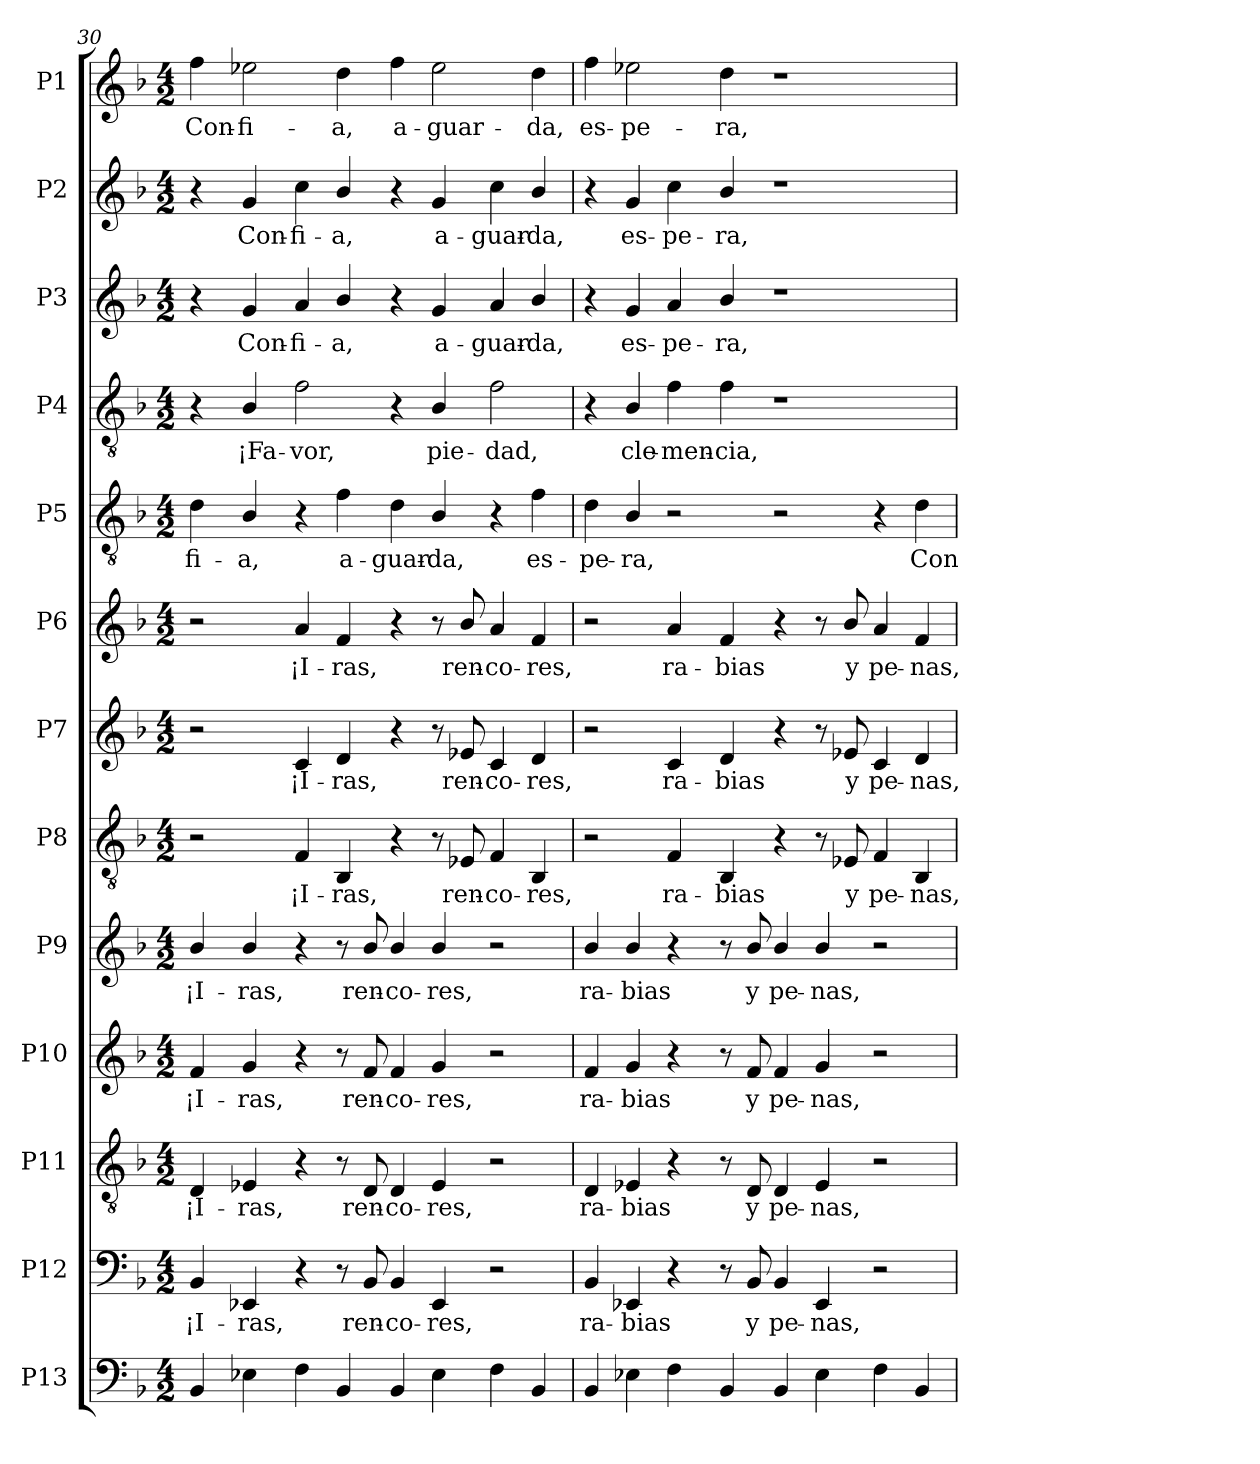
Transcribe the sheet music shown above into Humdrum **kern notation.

**kern	**kern	**text	**kern	**text	**kern	**text	**kern	**text	**kern	**text	**kern	**text	**kern	**text	**kern	**text	**kern	**text	**kern	**text	**kern	**text	**kern	**text
*part13	*part12	*part12	*part11	*part11	*part10	*part10	*part9	*part9	*part8	*part8	*part7	*part7	*part6	*part6	*part5	*part5	*part4	*part4	*part3	*part3	*part2	*part2	*part1	*part1
*staff13	*staff12	*staff12	*staff11	*staff11	*staff10	*staff10	*staff9	*staff9	*staff8	*staff8	*staff7	*staff7	*staff6	*staff6	*staff5	*staff5	*staff4	*staff4	*staff3	*staff3	*staff2	*staff2	*staff1	*staff1
*I"P13	*I"P12	*	*I"P11	*	*I"P10	*	*I"P9	*	*I"P8	*	*I"P7	*	*I"P6	*	*I"P5	*	*I"P4	*	*I"P3	*	*I"P2	*	*I"P1	*
!!LO:PB:g=z
*clefF4	*clefF4	*	*clefGv2	*	*clefG2	*	*clefG2	*	*clefGv2	*	*clefG2	*	*clefG2	*	*clefGv2	*	*clefGv2	*	*clefG2	*	*clefG2	*	*clefG2	*
*	*	*	*ITrd7c12	*	*	*	*	*	*ITrd7c12	*	*	*	*	*	*ITrd7c12	*	*ITrd7c12	*	*	*	*	*	*	*
*k[b-]	*k[b-]	*	*k[b-]	*	*k[b-]	*	*k[b-]	*	*k[b-]	*	*k[b-]	*	*k[b-]	*	*k[b-]	*	*k[b-]	*	*k[b-]	*	*k[b-]	*	*k[b-]	*
*F:	*F:	*	*F:	*	*F:	*	*F:	*	*F:	*	*F:	*	*F:	*	*F:	*	*F:	*	*F:	*	*F:	*	*F:	*
*M4/2	*M4/2	*	*M4/2	*	*M4/2	*	*M4/2	*	*M4/2	*	*M4/2	*	*M4/2	*	*M4/2	*	*M4/2	*	*M4/2	*	*M4/2	*	*M4/2	*
=30	=30	=30	=30	=30	=30	=30	=30	=30	=30	=30	=30	=30	=30	=30	=30	=30	=30	=30	=30	=30	=30	=30	=30	=30
!	!	!LO:LY:b:color=#000000	!	!	!	!	!	!	!	!	!	!	!	!	!	!	!	!	!	!	!	!	!	!
!	!	!	!	!LO:LY:b:color=#000000	!	!	!	!	!	!	!	!	!	!	!	!	!	!	!	!	!	!	!	!
!	!	!	!	!	!	!LO:LY:b:color=#000000	!	!	!	!	!	!	!	!	!	!	!	!	!	!	!	!	!	!
!	!	!	!	!	!	!	!	!LO:LY:b:color=#000000	!	!	!	!	!	!	!	!	!	!	!	!	!	!	!	!
!	!	!	!	!	!	!	!	!	!	!	!	!	!	!	!	!LO:LY:b:color=#000000	!	!	!	!	!	!	!	!
!	!	!	!	!	!	!	!	!	!	!	!	!	!	!	!	!	!	!	!	!	!	!	!	!LO:LY:b:color=#000000
4BB-i/	4BB-i/	¡I-	4DDi/	¡I-	4fi/	¡I-	4b-i/	¡I-	2r	.	2r	.	2r	.	4Di\	-fi-	4r	.	4r	.	4r	.	4ffi\	Con-
!	!	!LO:LY:b:color=#000000	!	!	!	!	!	!	!	!	!	!	!	!	!	!	!	!	!	!	!	!	!	!
!	!	!	!	!LO:LY:b:color=#000000	!	!	!	!	!	!	!	!	!	!	!	!	!	!	!	!	!	!	!	!
!	!	!	!	!	!	!LO:LY:b:color=#000000	!	!	!	!	!	!	!	!	!	!	!	!	!	!	!	!	!	!
!	!	!	!	!	!	!	!	!LO:LY:b:color=#000000	!	!	!	!	!	!	!	!	!	!	!	!	!	!	!	!
!	!	!	!	!	!	!	!	!	!	!	!	!	!	!	!	!LO:LY:b:color=#000000	!	!	!	!	!	!	!	!
!	!	!	!	!	!	!	!	!	!	!	!	!	!	!	!	!	!	!LO:LY:b:color=#000000	!	!	!	!	!	!
!	!	!	!	!	!	!	!	!	!	!	!	!	!	!	!	!	!	!	!	!LO:LY:b:color=#000000	!	!	!	!
!	!	!	!	!	!	!	!	!	!	!	!	!	!	!	!	!	!	!	!	!	!	!LO:LY:b:color=#000000	!	!
!	!	!	!	!	!	!	!	!	!	!	!	!	!	!	!	!	!	!	!	!	!	!	!	!LO:LY:b:color=#000000
4E-Xi\	4EE-Xi/	-ras,	4EE-Xi/	-ras,	4gi/	-ras,	4b-i/	-ras,	.	.	.	.	.	.	4BB-i/	-a,	4BB-i/	¡Fa-	4gi/	Con-	4gi/	Con-	2ee-Xi\	-fi-
!	!	!	!	!	!	!	!	!	!	!LO:LY:b:color=#000000	!	!	!	!	!	!	!	!	!	!	!	!	!	!
!	!	!	!	!	!	!	!	!	!	!	!	!LO:LY:b:color=#000000	!	!	!	!	!	!	!	!	!	!	!	!
!	!	!	!	!	!	!	!	!	!	!	!	!	!	!LO:LY:b:color=#000000	!	!	!	!	!	!	!	!	!	!
!	!	!	!	!	!	!	!	!	!	!	!	!	!	!	!	!	!	!LO:LY:b:color=#000000	!	!	!	!	!	!
!	!	!	!	!	!	!	!	!	!	!	!	!	!	!	!	!	!	!	!	!LO:LY:b:color=#000000	!	!	!	!
!	!	!	!	!	!	!	!	!	!	!	!	!	!	!	!	!	!	!	!	!	!	!LO:LY:b:color=#000000	!	!
4Fi\	4r	.	4r	.	4r	.	4r	.	4FFi/	¡I-	4ci/	¡I-	4ai/	¡I-	4r	.	2Fi\	-vor,	4ai/	-fi-	4cci\	-fi-	.	.
!	!	!	!	!	!	!	!	!	!	!LO:LY:b:color=#000000	!	!	!	!	!	!	!	!	!	!	!	!	!	!
!	!	!	!	!	!	!	!	!	!	!	!	!LO:LY:b:color=#000000	!	!	!	!	!	!	!	!	!	!	!	!
!	!	!	!	!	!	!	!	!	!	!	!	!	!	!LO:LY:b:color=#000000	!	!	!	!	!	!	!	!	!	!
!	!	!	!	!	!	!	!	!	!	!	!	!	!	!	!	!LO:LY:b:color=#000000	!	!	!	!	!	!	!	!
!	!	!	!	!	!	!	!	!	!	!	!	!	!	!	!	!	!	!	!	!LO:LY:b:color=#000000	!	!	!	!
!	!	!	!	!	!	!	!	!	!	!	!	!	!	!	!	!	!	!	!	!	!	!LO:LY:b:color=#000000	!	!
!	!	!	!	!	!	!	!	!	!	!	!	!	!	!	!	!	!	!	!	!	!	!	!	!LO:LY:b:color=#000000
4BB-i/	8r	.	8r	.	8r	.	8r	.	4BBB-i/	-ras,	4di/	-ras,	4fi/	-ras,	4Fi\	a-	.	.	4b-i/	-a,	4b-i/	-a,	4ddi\	-a,
!	!	!LO:LY:b:color=#000000	!	!	!	!	!	!	!	!	!	!	!	!	!	!	!	!	!	!	!	!	!	!
!	!	!	!	!LO:LY:b:color=#000000	!	!	!	!	!	!	!	!	!	!	!	!	!	!	!	!	!	!	!	!
!	!	!	!	!	!	!LO:LY:b:color=#000000	!	!	!	!	!	!	!	!	!	!	!	!	!	!	!	!	!	!
!	!	!	!	!	!	!	!	!LO:LY:b:color=#000000	!	!	!	!	!	!	!	!	!	!	!	!	!	!	!	!
.	8BB-i/	ren-	8DDi/	ren-	8fi/	ren-	8b-i/	ren-	.	.	.	.	.	.	.	.	.	.	.	.	.	.	.	.
!	!	!LO:LY:b:color=#000000	!	!	!	!	!	!	!	!	!	!	!	!	!	!	!	!	!	!	!	!	!	!
!	!	!	!	!LO:LY:b:color=#000000	!	!	!	!	!	!	!	!	!	!	!	!	!	!	!	!	!	!	!	!
!	!	!	!	!	!	!LO:LY:b:color=#000000	!	!	!	!	!	!	!	!	!	!	!	!	!	!	!	!	!	!
!	!	!	!	!	!	!	!	!LO:LY:b:color=#000000	!	!	!	!	!	!	!	!	!	!	!	!	!	!	!	!
!	!	!	!	!	!	!	!	!	!	!	!	!	!	!	!	!LO:LY:b:color=#000000	!	!	!	!	!	!	!	!
!	!	!	!	!	!	!	!	!	!	!	!	!	!	!	!	!	!	!	!	!	!	!	!	!LO:LY:b:color=#000000
4BB-i/	4BB-i/	-co-	4DDi/	-co-	4fi/	-co-	4b-i/	-co-	4r	.	4r	.	4r	.	4Di\	-guar-	4r	.	4r	.	4r	.	4ffi\	a-
!	!	!LO:LY:b:color=#000000	!	!	!	!	!	!	!	!	!	!	!	!	!	!	!	!	!	!	!	!	!	!
!	!	!	!	!LO:LY:b:color=#000000	!	!	!	!	!	!	!	!	!	!	!	!	!	!	!	!	!	!	!	!
!	!	!	!	!	!	!LO:LY:b:color=#000000	!	!	!	!	!	!	!	!	!	!	!	!	!	!	!	!	!	!
!	!	!	!	!	!	!	!	!LO:LY:b:color=#000000	!	!	!	!	!	!	!	!	!	!	!	!	!	!	!	!
!	!	!	!	!	!	!	!	!	!	!	!	!	!	!	!	!LO:LY:b:color=#000000	!	!	!	!	!	!	!	!
!	!	!	!	!	!	!	!	!	!	!	!	!	!	!	!	!	!	!LO:LY:b:color=#000000	!	!	!	!	!	!
!	!	!	!	!	!	!	!	!	!	!	!	!	!	!	!	!	!	!	!	!LO:LY:b:color=#000000	!	!	!	!
!	!	!	!	!	!	!	!	!	!	!	!	!	!	!	!	!	!	!	!	!	!	!LO:LY:b:color=#000000	!	!
!	!	!	!	!	!	!	!	!	!	!	!	!	!	!	!	!	!	!	!	!	!	!	!	!LO:LY:b:color=#000000
4E-i\	4EE-i/	-res,	4EE-i/	-res,	4gi/	-res,	4b-i/	-res,	8r	.	8r	.	8r	.	4BB-i/	-da,	4BB-i/	pie-	4gi/	a-	4gi/	a-	2ee-i\	-guar-
!	!	!	!	!	!	!	!	!	!	!LO:LY:b:color=#000000	!	!	!	!	!	!	!	!	!	!	!	!	!	!
!	!	!	!	!	!	!	!	!	!	!	!	!LO:LY:b:color=#000000	!	!	!	!	!	!	!	!	!	!	!	!
!	!	!	!	!	!	!	!	!	!	!	!	!	!	!LO:LY:b:color=#000000	!	!	!	!	!	!	!	!	!	!
.	.	.	.	.	.	.	.	.	8EE-Xi/	ren-	8e-Xi/	ren-	8b-i/	ren-	.	.	.	.	.	.	.	.	.	.
!	!	!	!	!	!	!	!	!	!	!LO:LY:b:color=#000000	!	!	!	!	!	!	!	!	!	!	!	!	!	!
!	!	!	!	!	!	!	!	!	!	!	!	!LO:LY:b:color=#000000	!	!	!	!	!	!	!	!	!	!	!	!
!	!	!	!	!	!	!	!	!	!	!	!	!	!	!LO:LY:b:color=#000000	!	!	!	!	!	!	!	!	!	!
!	!	!	!	!	!	!	!	!	!	!	!	!	!	!	!	!	!	!LO:LY:b:color=#000000	!	!	!	!	!	!
!	!	!	!	!	!	!	!	!	!	!	!	!	!	!	!	!	!	!	!	!LO:LY:b:color=#000000	!	!	!	!
!	!	!	!	!	!	!	!	!	!	!	!	!	!	!	!	!	!	!	!	!	!	!LO:LY:b:color=#000000	!	!
4Fi\	2r	.	2r	.	2r	.	2r	.	4FFi/	-co-	4ci/	-co-	4ai/	-co-	4r	.	2Fi\	-dad,	4ai/	-guar-	4cci\	-guar-	.	.
!	!	!	!	!	!	!	!	!	!	!LO:LY:b:color=#000000	!	!	!	!	!	!	!	!	!	!	!	!	!	!
!	!	!	!	!	!	!	!	!	!	!	!	!LO:LY:b:color=#000000	!	!	!	!	!	!	!	!	!	!	!	!
!	!	!	!	!	!	!	!	!	!	!	!	!	!	!LO:LY:b:color=#000000	!	!	!	!	!	!	!	!	!	!
!	!	!	!	!	!	!	!	!	!	!	!	!	!	!	!	!LO:LY:b:color=#000000	!	!	!	!	!	!	!	!
!	!	!	!	!	!	!	!	!	!	!	!	!	!	!	!	!	!	!	!	!LO:LY:b:color=#000000	!	!	!	!
!	!	!	!	!	!	!	!	!	!	!	!	!	!	!	!	!	!	!	!	!	!	!LO:LY:b:color=#000000	!	!
!	!	!	!	!	!	!	!	!	!	!	!	!	!	!	!	!	!	!	!	!	!	!	!	!LO:LY:b:color=#000000
4BB-i/	.	.	.	.	.	.	.	.	4BBB-i/	-res,	4di/	-res,	4fi/	-res,	4Fi\	es-	.	.	4b-i/	-da,	4b-i/	-da,	4ddi\	-da,
=31	=31	=31	=31	=31	=31	=31	=31	=31	=31	=31	=31	=31	=31	=31	=31	=31	=31	=31	=31	=31	=31	=31	=31	=31
!	!	!LO:LY:b:color=#000000	!	!	!	!	!	!	!	!	!	!	!	!	!	!	!	!	!	!	!	!	!	!
!	!	!	!	!LO:LY:b:color=#000000	!	!	!	!	!	!	!	!	!	!	!	!	!	!	!	!	!	!	!	!
!	!	!	!	!	!	!LO:LY:b:color=#000000	!	!	!	!	!	!	!	!	!	!	!	!	!	!	!	!	!	!
!	!	!	!	!	!	!	!	!LO:LY:b:color=#000000	!	!	!	!	!	!	!	!	!	!	!	!	!	!	!	!
!	!	!	!	!	!	!	!	!	!	!	!	!	!	!	!	!LO:LY:b:color=#000000	!	!	!	!	!	!	!	!
!	!	!	!	!	!	!	!	!	!	!	!	!	!	!	!	!	!	!	!	!	!	!	!	!LO:LY:b:color=#000000
4BB-i/	4BB-i/	ra-	4DDi/	ra-	4fi/	ra-	4b-i/	ra-	2r	.	2r	.	2r	.	4Di\	-pe-	4r	.	4r	.	4r	.	4ffi\	es-
!	!	!LO:LY:b:color=#000000	!	!	!	!	!	!	!	!	!	!	!	!	!	!	!	!	!	!	!	!	!	!
!	!	!	!	!LO:LY:b:color=#000000	!	!	!	!	!	!	!	!	!	!	!	!	!	!	!	!	!	!	!	!
!	!	!	!	!	!	!LO:LY:b:color=#000000	!	!	!	!	!	!	!	!	!	!	!	!	!	!	!	!	!	!
!	!	!	!	!	!	!	!	!LO:LY:b:color=#000000	!	!	!	!	!	!	!	!	!	!	!	!	!	!	!	!
!	!	!	!	!	!	!	!	!	!	!	!	!	!	!	!	!LO:LY:b:color=#000000	!	!	!	!	!	!	!	!
!	!	!	!	!	!	!	!	!	!	!	!	!	!	!	!	!	!	!LO:LY:b:color=#000000	!	!	!	!	!	!
!	!	!	!	!	!	!	!	!	!	!	!	!	!	!	!	!	!	!	!	!LO:LY:b:color=#000000	!	!	!	!
!	!	!	!	!	!	!	!	!	!	!	!	!	!	!	!	!	!	!	!	!	!	!LO:LY:b:color=#000000	!	!
!	!	!	!	!	!	!	!	!	!	!	!	!	!	!	!	!	!	!	!	!	!	!	!	!LO:LY:b:color=#000000
4E-Xi\	4EE-Xi/	-bias	4EE-Xi/	-bias	4gi/	-bias	4b-i/	-bias	.	.	.	.	.	.	4BB-i/	-ra,	4BB-i/	cle-	4gi/	es-	4gi/	es-	2ee-Xi\	-pe-
!	!	!	!	!	!	!	!	!	!	!LO:LY:b:color=#000000	!	!	!	!	!	!	!	!	!	!	!	!	!	!
!	!	!	!	!	!	!	!	!	!	!	!	!LO:LY:b:color=#000000	!	!	!	!	!	!	!	!	!	!	!	!
!	!	!	!	!	!	!	!	!	!	!	!	!	!	!LO:LY:b:color=#000000	!	!	!	!	!	!	!	!	!	!
!	!	!	!	!	!	!	!	!	!	!	!	!	!	!	!	!	!	!LO:LY:b:color=#000000	!	!	!	!	!	!
!	!	!	!	!	!	!	!	!	!	!	!	!	!	!	!	!	!	!	!	!LO:LY:b:color=#000000	!	!	!	!
!	!	!	!	!	!	!	!	!	!	!	!	!	!	!	!	!	!	!	!	!	!	!LO:LY:b:color=#000000	!	!
4Fi\	4r	.	4r	.	4r	.	4r	.	4FFi/	ra-	4ci/	ra-	4ai/	ra-	2r	.	4Fi\	-men-	4ai/	-pe-	4cci\	-pe-	.	.
!	!	!	!	!	!	!	!	!	!	!LO:LY:b:color=#000000	!	!	!	!	!	!	!	!	!	!	!	!	!	!
!	!	!	!	!	!	!	!	!	!	!	!	!LO:LY:b:color=#000000	!	!	!	!	!	!	!	!	!	!	!	!
!	!	!	!	!	!	!	!	!	!	!	!	!	!	!LO:LY:b:color=#000000	!	!	!	!	!	!	!	!	!	!
!	!	!	!	!	!	!	!	!	!	!	!	!	!	!	!	!	!	!LO:LY:b:color=#000000	!	!	!	!	!	!
!	!	!	!	!	!	!	!	!	!	!	!	!	!	!	!	!	!	!	!	!LO:LY:b:color=#000000	!	!	!	!
!	!	!	!	!	!	!	!	!	!	!	!	!	!	!	!	!	!	!	!	!	!	!LO:LY:b:color=#000000	!	!
!	!	!	!	!	!	!	!	!	!	!	!	!	!	!	!	!	!	!	!	!	!	!	!	!LO:LY:b:color=#000000
4BB-i/	8r	.	8r	.	8r	.	8r	.	4BBB-i/	-bias	4di/	-bias	4fi/	-bias	.	.	4Fi\	-cia,	4b-i/	-ra,	4b-i/	-ra,	4ddi\	-ra,
!	!	!LO:LY:b:color=#000000	!	!	!	!	!	!	!	!	!	!	!	!	!	!	!	!	!	!	!	!	!	!
!	!	!	!	!LO:LY:b:color=#000000	!	!	!	!	!	!	!	!	!	!	!	!	!	!	!	!	!	!	!	!
!	!	!	!	!	!	!LO:LY:b:color=#000000	!	!	!	!	!	!	!	!	!	!	!	!	!	!	!	!	!	!
!	!	!	!	!	!	!	!	!LO:LY:b:color=#000000	!	!	!	!	!	!	!	!	!	!	!	!	!	!	!	!
.	8BB-i/	y	8DDi/	y	8fi/	y	8b-i/	y	.	.	.	.	.	.	.	.	.	.	.	.	.	.	.	.
!	!	!LO:LY:b:color=#000000	!	!	!	!	!	!	!	!	!	!	!	!	!	!	!	!	!	!	!	!	!	!
!	!	!	!	!LO:LY:b:color=#000000	!	!	!	!	!	!	!	!	!	!	!	!	!	!	!	!	!	!	!	!
!	!	!	!	!	!	!LO:LY:b:color=#000000	!	!	!	!	!	!	!	!	!	!	!	!	!	!	!	!	!	!
!	!	!	!	!	!	!	!	!LO:LY:b:color=#000000	!	!	!	!	!	!	!	!	!	!	!	!	!	!	!	!
4BB-i/	4BB-i/	pe-	4DDi/	pe-	4fi/	pe-	4b-i/	pe-	4r	.	4r	.	4r	.	2r	.	1r	.	1r	.	1r	.	1r	.
!	!	!LO:LY:b:color=#000000	!	!	!	!	!	!	!	!	!	!	!	!	!	!	!	!	!	!	!	!	!	!
!	!	!	!	!LO:LY:b:color=#000000	!	!	!	!	!	!	!	!	!	!	!	!	!	!	!	!	!	!	!	!
!	!	!	!	!	!	!LO:LY:b:color=#000000	!	!	!	!	!	!	!	!	!	!	!	!	!	!	!	!	!	!
!	!	!	!	!	!	!	!	!LO:LY:b:color=#000000	!	!	!	!	!	!	!	!	!	!	!	!	!	!	!	!
4E-i\	4EE-i/	-nas,	4EE-i/	-nas,	4gi/	-nas,	4b-i/	-nas,	8r	.	8r	.	8r	.	.	.	.	.	.	.	.	.	.	.
!	!	!	!	!	!	!	!	!	!	!LO:LY:b:color=#000000	!	!	!	!	!	!	!	!	!	!	!	!	!	!
!	!	!	!	!	!	!	!	!	!	!	!	!LO:LY:b:color=#000000	!	!	!	!	!	!	!	!	!	!	!	!
!	!	!	!	!	!	!	!	!	!	!	!	!	!	!LO:LY:b:color=#000000	!	!	!	!	!	!	!	!	!	!
.	.	.	.	.	.	.	.	.	8EE-Xi/	y	8e-Xi/	y	8b-i/	y	.	.	.	.	.	.	.	.	.	.
!	!	!	!	!	!	!	!	!	!	!LO:LY:b:color=#000000	!	!	!	!	!	!	!	!	!	!	!	!	!	!
!	!	!	!	!	!	!	!	!	!	!	!	!LO:LY:b:color=#000000	!	!	!	!	!	!	!	!	!	!	!	!
!	!	!	!	!	!	!	!	!	!	!	!	!	!	!LO:LY:b:color=#000000	!	!	!	!	!	!	!	!	!	!
4Fi\	2r	.	2r	.	2r	.	2r	.	4FFi/	pe-	4ci/	pe-	4ai/	pe-	4r	.	.	.	.	.	.	.	.	.
!	!	!	!	!	!	!	!	!	!	!LO:LY:b:color=#000000	!	!	!	!	!	!	!	!	!	!	!	!	!	!
!	!	!	!	!	!	!	!	!	!	!	!	!LO:LY:b:color=#000000	!	!	!	!	!	!	!	!	!	!	!	!
!	!	!	!	!	!	!	!	!	!	!	!	!	!	!LO:LY:b:color=#000000	!	!	!	!	!	!	!	!	!	!
!	!	!	!	!	!	!	!	!	!	!	!	!	!	!	!	!LO:LY:b:color=#000000	!	!	!	!	!	!	!	!
4BB-i/	.	.	.	.	.	.	.	.	4BBB-i/	-nas,	4di/	-nas,	4fi/	-nas,	4Di\	Con-	.	.	.	.	.	.	.	.
=	=	=	=	=	=	=	=	=	=	=	=	=	=	=	=	=	=	=	=	=	=	=	=	=
*-	*-	*-	*-	*-	*-	*-	*-	*-	*-	*-	*-	*-	*-	*-	*-	*-	*-	*-	*-	*-	*-	*-	*-	*-
